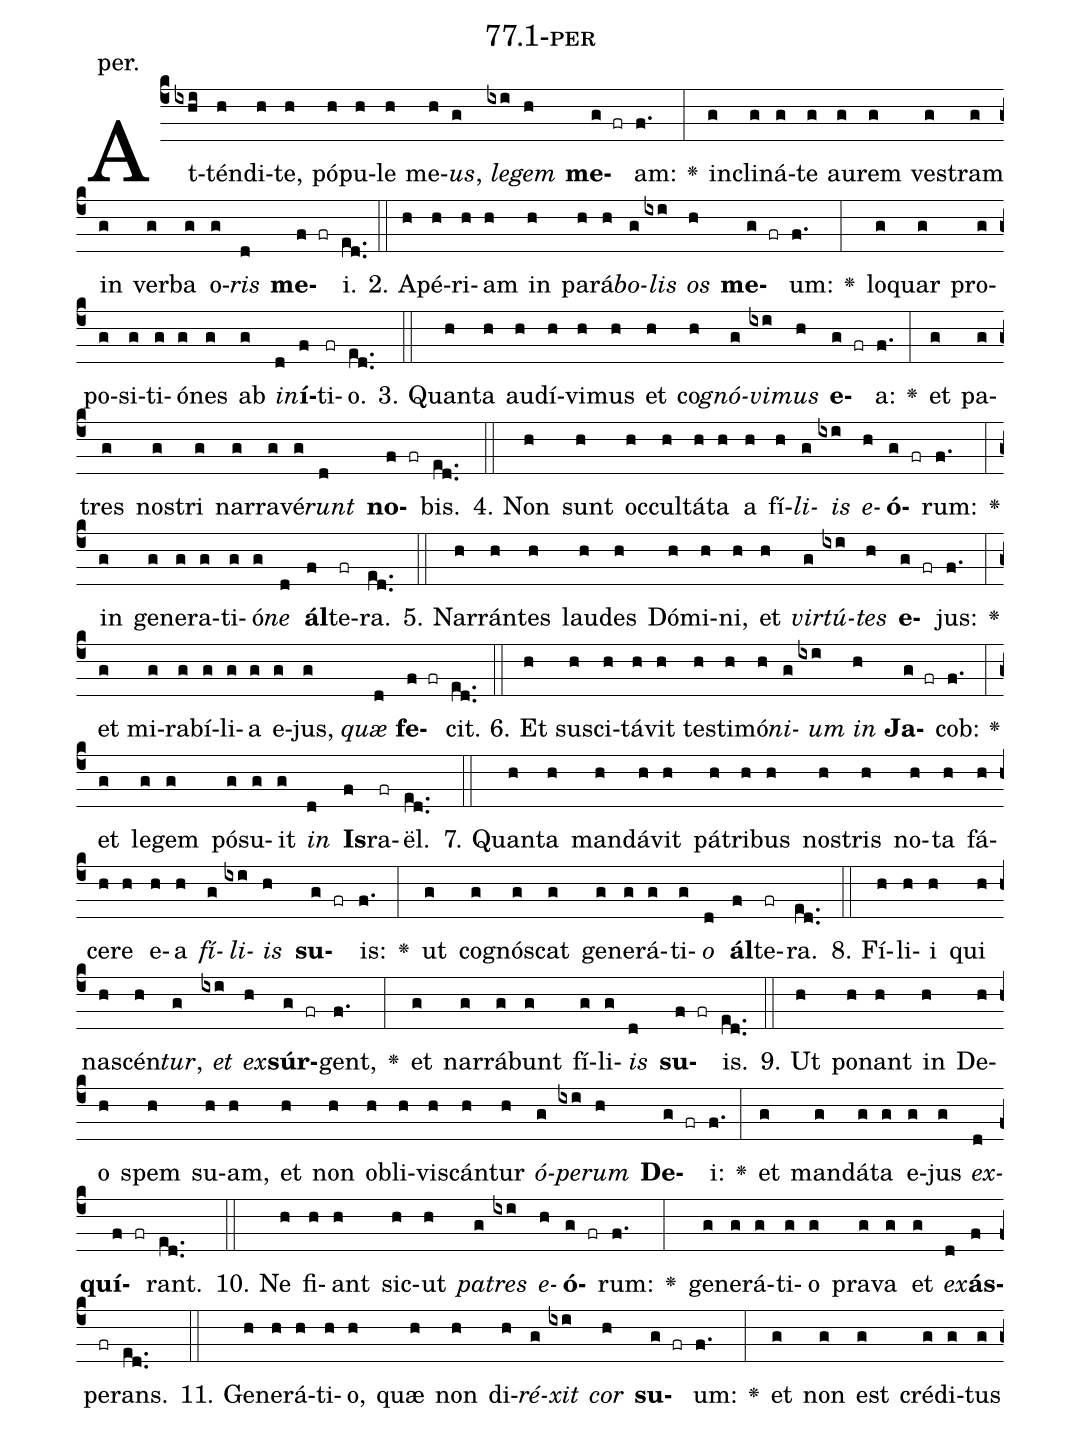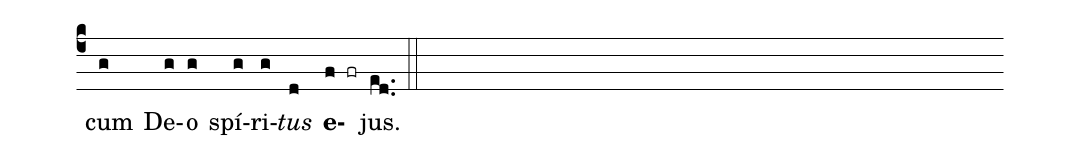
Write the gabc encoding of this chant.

name: 77.1-per;
annotation: per.;
%%
(c4)At(ixhi)tén(h)di(h)te,(h) pó(h)pu(h)le(h) me(h)<i>us</i>,(g) <i>le</i>(ixi)<i>gem</i>(h) <b>me</b>(g fr)am:(f.) <v>\greheightstar</v>(:) in(g)cli(g)ná(g)te(g) au(g)rem(g) ves(g)tram(g) in(g) ver(g)ba(g) o(g)<i>ris</i>(d) <b>me</b>(f fr)i.(ed..) (::)
2. A(h)pé(h)ri(h)am(h) in(h) pa(h)rá(h)<i>bo</i>(g)<i>lis</i>(ixi) <i>os</i>(h) <b>me</b>(g fr)um:(f.) <v>\greheightstar</v>(:) lo(g)quar(g) pro(g)po(g)si(g)ti(g)ó(g)nes(g) ab(g) <i>in</i>(d)<b>í</b>(f)ti(fr)o.(ed..) (::)
3. Quan(h)ta(h) au(h)dí(h)vi(h)mus(h) et(h) co(h)<i>gnó</i>(g)<i>vi</i>(ixi)<i>mus</i>(h) <b>e</b>(g fr)a:(f.) <v>\greheightstar</v>(:) et(g) pa(g)tres(g) nos(g)tri(g) nar(g)ra(g)vé(g)<i>runt</i>(d) <b>no</b>(f fr)bis.(ed..) (::)
4. Non(h) sunt(h) oc(h)cul(h)tá(h)ta(h) a(h) fí(h)<i>li</i>(g)<i>is</i>(ixi) <i>e</i>(h)<b>ó</b>(g fr)rum:(f.) <v>\greheightstar</v>(:) in(g) ge(g)ne(g)ra(g)ti(g)ó(g)<i>ne</i>(d) <b>ál</b>(f)te(fr)ra.(ed..) (::)
5. Nar(h)rán(h)tes(h) lau(h)des(h) Dó(h)mi(h)ni,(h) et(h) <i>vir</i>(g)<i>tú</i>(ixi)<i>tes</i>(h) <b>e</b>(g fr)jus:(f.) <v>\greheightstar</v>(:) et(g) mi(g)ra(g)bí(g)li(g)a(g) e(g)jus,(g) <i>quæ</i>(d) <b>fe</b>(f fr)cit.(ed..) (::)
6. Et(h) su(h)sci(h)tá(h)vit(h) tes(h)ti(h)mó(h)<i>ni</i>(g)<i>um</i>(ixi) <i>in</i>(h) <b>Ja</b>(g fr)cob:(f.) <v>\greheightstar</v>(:) et(g) le(g)gem(g) pó(g)su(g)it(g) <i>in</i>(d) <b>Is</b>(f)ra(fr)ël.(ed..) (::)
7. Quan(h)ta(h) man(h)dá(h)vit(h) pá(h)tri(h)bus(h) nos(h)tris(h) no(h)ta(h) fá(h)ce(h)re(h) e(h)a(h) <i>fí</i>(g)<i>li</i>(ixi)<i>is</i>(h) <b>su</b>(g fr)is:(f.) <v>\greheightstar</v>(:) ut(g) co(g)gnós(g)cat(g) ge(g)ne(g)rá(g)ti(g)<i>o</i>(d) <b>ál</b>(f)te(fr)ra.(ed..) (::)
8. Fí(h)li(h)i(h) qui(h) na(h)scén(h)<i>tur</i>,(g) <i>et</i>(ixi) <i>ex</i>(h)<b>súr</b>(g fr)gent,(f.) <v>\greheightstar</v>(:) et(g) nar(g)rá(g)bunt(g) fí(g)li(g)<i>is</i>(d) <b>su</b>(f fr)is.(ed..) (::)
9. Ut(h) po(h)nant(h) in(h) De(h)o(h) spem(h) su(h)am,(h) et(h) non(h) ob(h)li(h)vis(h)cán(h)tur(h) <i>ó</i>(g)<i>pe</i>(ixi)<i>rum</i>(h) <b>De</b>(g fr)i:(f.) <v>\greheightstar</v>(:) et(g) man(g)dá(g)ta(g) e(g)jus(g) <i>ex</i>(d)<b>quí</b>(f fr)rant.(ed..) (::)
10. Ne(h) fi(h)ant(h) sic(h)ut(h) <i>pa</i>(g)<i>tres</i>(ixi) <i>e</i>(h)<b>ó</b>(g fr)rum:(f.) <v>\greheightstar</v>(:) ge(g)ne(g)rá(g)ti(g)o(g) pra(g)va(g) et(g) <i>ex</i>(d)<b>ás</b>(f)pe(fr)rans.(ed..) (::)
11. Ge(h)ne(h)rá(h)ti(h)o,(h) quæ(h) non(h) di(h)<i>ré</i>(g)<i>xit</i>(ixi) <i>cor</i>(h) <b>su</b>(g fr)um:(f.) <v>\greheightstar</v>(:) et(g) non(g) est(g) cré(g)di(g)tus(g) cum(g) De(g)o(g) spí(g)ri(g)<i>tus</i>(d) <b>e</b>(f fr)jus.(ed..) (::)
